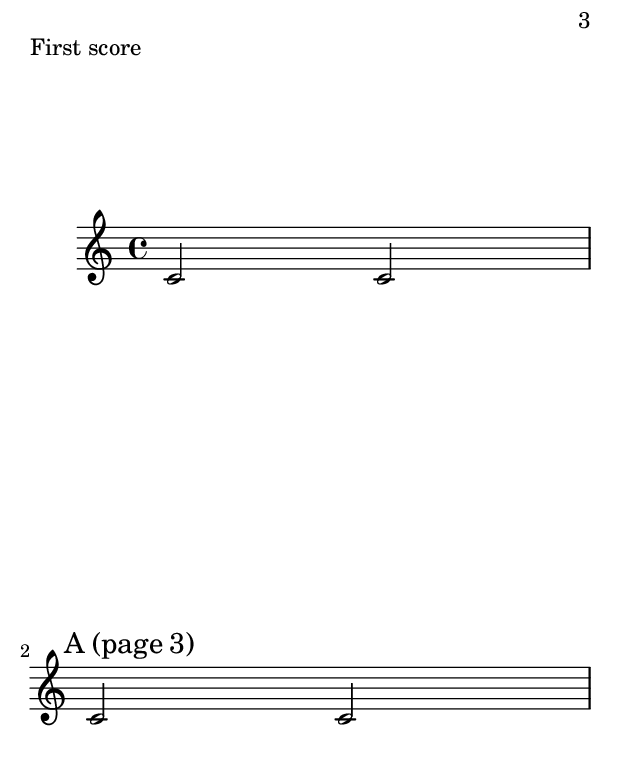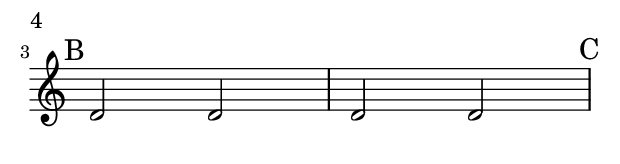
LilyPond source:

%% DO NOT EDIT this file manually; it is automatically
%% generated from LSR http://lsr.dsi.unimi.it
%% Make any changes in LSR itself, or in Documentation/snippets/new/ ,
%% and then run scripts/auxiliar/makelsr.py
%%
%% This file is in the public domain.
\version "2.17.11"

\header {
  lsrtags = "spacing"

  texidoc = "
Page labels may be placed inside music or at top-level, and referred to
in markups.

"
  doctitle = "Page label"
} % begin verbatim


#(set-default-paper-size "a6")

#(define-markup-command (toc-line layout props label text)
  (symbol? markup?)
  (interpret-markup layout props
   (markup #:fill-line (text #:page-ref label "8" "?"))))

\book {
  \markup \huge \fill-line { \null Title Page \null }

  \pageBreak

  \label #'toc
  \markup \column {
    \large \fill-line { \null Table of contents \null }
    \toc-line #'toc "Table of contents"
    \toc-line #'firstScore "First Score"
    \toc-line #'markA "Mark A"
    \toc-line #'markB "Mark B"
    \toc-line #'markC "Mark C"
    \toc-line #'unknown "Unknown label"
  }

  \pageBreak

  \label #'firstScore
  \score {
    \new Staff \relative c' {
      c2 c
      \mark \markup {
        A (page \concat { \page-ref #'markA "0" "?" ) }
      } \label #'markA
      c2 c
      \pageBreak
      \mark "B" \label #'markB
      d2 d
      d2 d
      \once \override Score.RehearsalMark.break-visibility =
        #begin-of-line-invisible
      \mark "C" \label #'markC
    }
    \header { piece = "First score" }
  }
}
